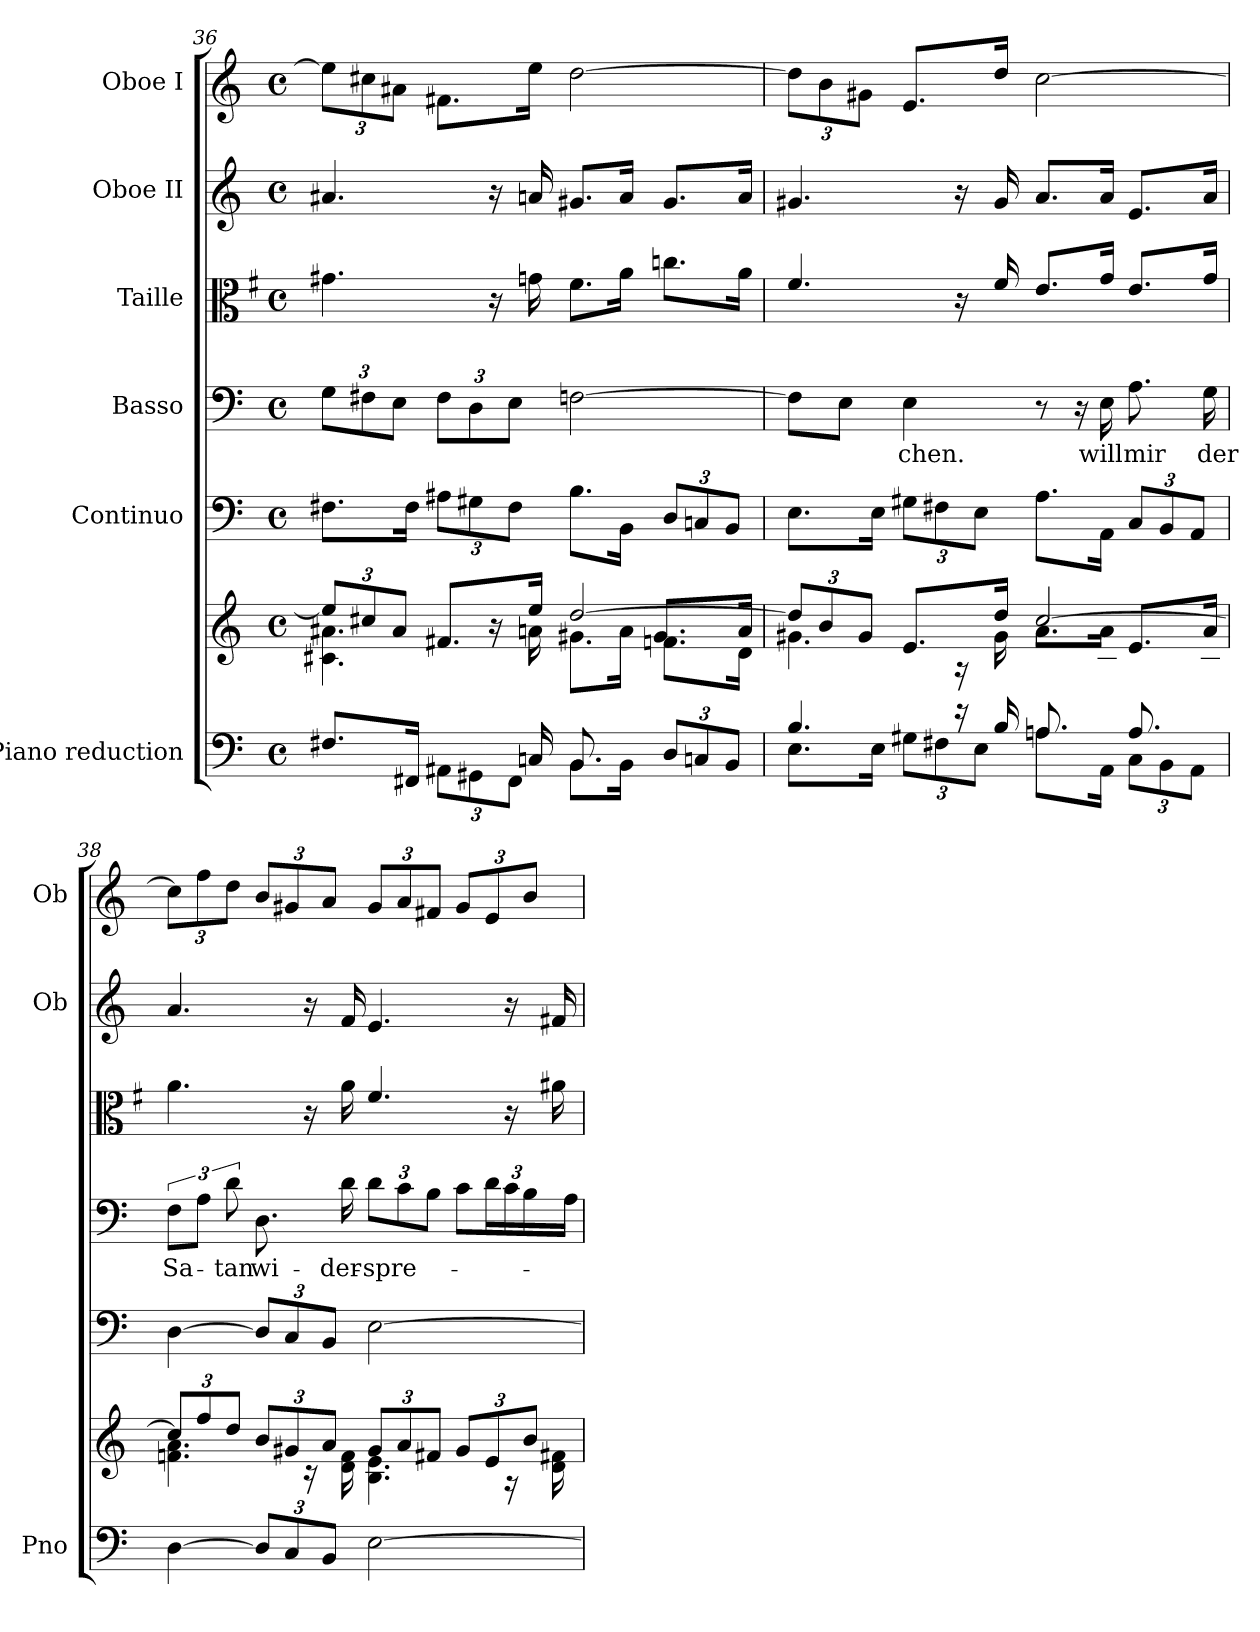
**kern	**kern	**kern	**kern	**text	**kern	**kern	**kern
*part6	*part6	*part5	*part4	*part4	*part3	*part2	*part1
*staff7	*staff6	*staff5	*staff4	*staff4	*staff3	*staff2	*staff1
*I"Piano reduction	*	*I"Continuo	*I"Basso	*	*I"Taille	*I"Oboe II	*I"Oboe I
*I'Pno	*	*	*	*	*	*I'Ob	*I'Ob
*clefF4	*clefG2	*clefF4	*clefF4	*	*clefC3	*clefG2	*clefG2
*	*	*	*	*	*ITrd4c7	*	*
*k[]	*k[]	*k[]	*k[]	*	*k[]	*k[]	*k[]
*M4/4	*M4/4	*M4/4	*M4/4	*	*M4/4	*M4/4	*M4/4
*met(c)	*met(c)	*met(c)	*met(c)	*	*met(c)	*met(c)	*met(c)
=36	=36	=36	=36	=36	=36	=36	=36
*^	*	*	*	*	*	*	*
*	*	*Xbrackettup	*	*Xbrackettup	*	*	*	*Xbrackettup
*	*	*^	*	*	*	*	*	*
*	*	*	*^	*	*	*	*	*	*
4..ryy	8.F#X/L	12ee/L]	4.c#X\ 4.a#X\	4ryy	8.F#X\L	12G\L	.	4.c#X\	4.a#X/	12ee\L]
.	.	12cc#X/	.	.	.	12F#X\	.	.	.	12cc#X\
.	.	12a#/J	.	.	.	12E\J	.	.	.	12a#X\J
.	16FF#X/Jk	.	.	.	16F#\Jk	.	.	.	.	.
*	*Xbrackettup	*	*	*	*Xbrackettup	*	*	*	*	*
.	12AA#X\L	8.f#X/L	.	8ryy	12A#X\L	12F#\L	.	.	.	8.f#X\L
.	12GG#X\	.	.	.	12G#X\	12D\	.	.	.	.
.	.	.	16r	16r	.	.	.	16r	16r	.
.	12FF#\J	.	.	.	12F#\J	12E\J	.	.	.	.
16Cn/	.	16ee/Jk	16an\	4ryy	.	.	.	16cn\	16an/	16ee\Jk
8.BB/L	8.BB\L	[2dd/	8.g#X\L	.	8.B\L	[2Fn\	.	8.B\L	8.g#X/L	[2dd\
4ryy	16BB\Jk	.	16a\Jk	16d\Jk	16BB\Jk	.	.	16d\Jk	16a/Jk	.
.	12D/L	.	8.fn\L	8.g#/L	12D/L	.	.	8.fn\L	8.g#/L	.
.	12Cn/	.	.	.	12Cn/	.	.	.	.	.
.	12BB/J	.	.	.	12BB/J	.	.	.	.	.
16ryy	.	.	16d\Jk	16a/Jk	.	.	.	16d\Jk	16a/Jk	.
=37	=37	=37	=37	=37	=37	=37	=37	=37	=37	=37
4.B/	8.E\L	12dd/L]	4.g#X\	8.ryy	8.E\L	8F\L]	.	4.B/	4.g#X/	12dd\L]
.	.	12b/	.	.	.	.	.	.	.	12b\
.	.	.	.	.	.	8E\J	.	.	.	.
.	.	12g#/J	.	.	.	.	.	.	.	12g#X\J
*	*	*	*v	*v	*	*	*	*	*	*
.	16E\Jk	.	.	16E\Jk	.	.	.	.	.
!	!	!	!	!	!	!LO:LY:b	!	!	!
.	12G#X\L	8.e/L	.	12G#X\L	4E\	chen.	.	.	8.e/L
.	12F#X\	.	.	12F#X\	.	.	.	.	.
16r	.	.	16r	.	.	.	16r	16r	.
.	12E\J	.	.	12E\J	.	.	.	.	.
16B/	.	16dd/Jk	16g#\	.	.	.	16B/	16g#/	16dd/Jk
8.An/L	8.A\L	[2cc/	8.a\L	8.A\L	8r	.	8.A/L	8.a/L	[2cc\
.	.	.	.	.	16r	.	.	.	.
*	*	*	*^	*	*	*	*	*	*
!	!	!	!	!	!	!	!LO:LY:b	!	!	!
16ryy	16AA\Jk	.	16a\Jk	16c\Jk	16AA\Jk	16E\	will	16c/Jk	16a/Jk	.
!	!	!	!	!	!	!	!LO:LY:b	!	!	!
8.A/L	12C\L	.	8.e/L	8.ryy	12C/L	8.A\	mir	8.A/L	8.e/L	.
.	12BB\	.	.	.	12BB/	.	.	.	.	.
.	12AA\J	.	.	.	12AA/J	.	.	.	.	.
!	!	!	!	!	!	!	!LO:LY:b	!	!	!
16ryy	.	.	16a/Jk	16c\Jk	.	16G\	der	16c/Jk	16a/Jk	.
*v	*v	*	*	*	*	*	*	*	*	*
*	*	*v	*v	*	*	*	*	*	*
!!LO:PB:g=z
=38	=38	=38	=38	=38	=38	=38	=38	=38
*	*	*	*	*brackettup	*	*	*	*
*	*	*^	*	*	*	*	*	*
!	!	!	!	!	!	!LO:LY:b	!	!	!
*	*	*v	*v	*	*	*	*	*	*
[4D\	12cc/L]	4.fn\ 4.a\	[4D\	12F\L	Sa-	4.d\	4.a/	12cc\L]
.	12ff/	.	.	12A\J	.	.	.	12ff\
!	!	!	!	!	!LO:LY:b	!	!	!
.	12dd/J	.	.	12d\	-tan	.	.	12dd\J
!	!	!	!	!	!LO:LY:b	!	!	!
12D/L]	12b/L	.	12D/L]	8.D\	wi-	.	.	12b/L
12C/	12g#X/	.	12C/	.	.	.	.	12g#X/
.	.	16r	.	.	.	16r	16r	.
12BB/J	12a/J	.	12BB/J	.	.	.	.	12a/J
!	!	!	!	!	!LO:LY:b	!	!	!
.	.	16d\ 16f\	.	16d\	-der-	16d\	16f/	.
*	*	*	*	*Xbrackettup	*	*	*	*
!	!	!	!	!	!LO:LY:b	!	!	!
[2E\	12g#/L	4.B\ 4.e\	[2E\	12d\L	-spre-	4.B/	4.e/	12g#/L
.	12a/	.	.	12c\	.	.	.	12a/
.	12f#X/J	.	.	12B\J	.	.	.	12f#X/J
.	12g#/L	.	.	12c\L	.	.	.	12g#/L
.	12e/	.	.	24d\L	.	.	.	12e/
.	.	16r	.	24c\	.	16r	16r	.
.	12b/J	.	.	24B\	.	.	.	12b/J
.	.	16d\ 16f#X\	.	.	.	16d#X\	16f#X/	.
.	.	.	.	24A\JJ	.	.	.	.
*	*v	*v	*	*	*	*	*	*
=	=	=	=	=	=	=	=
*-	*-	*-	*-	*-	*-	*-	*-
